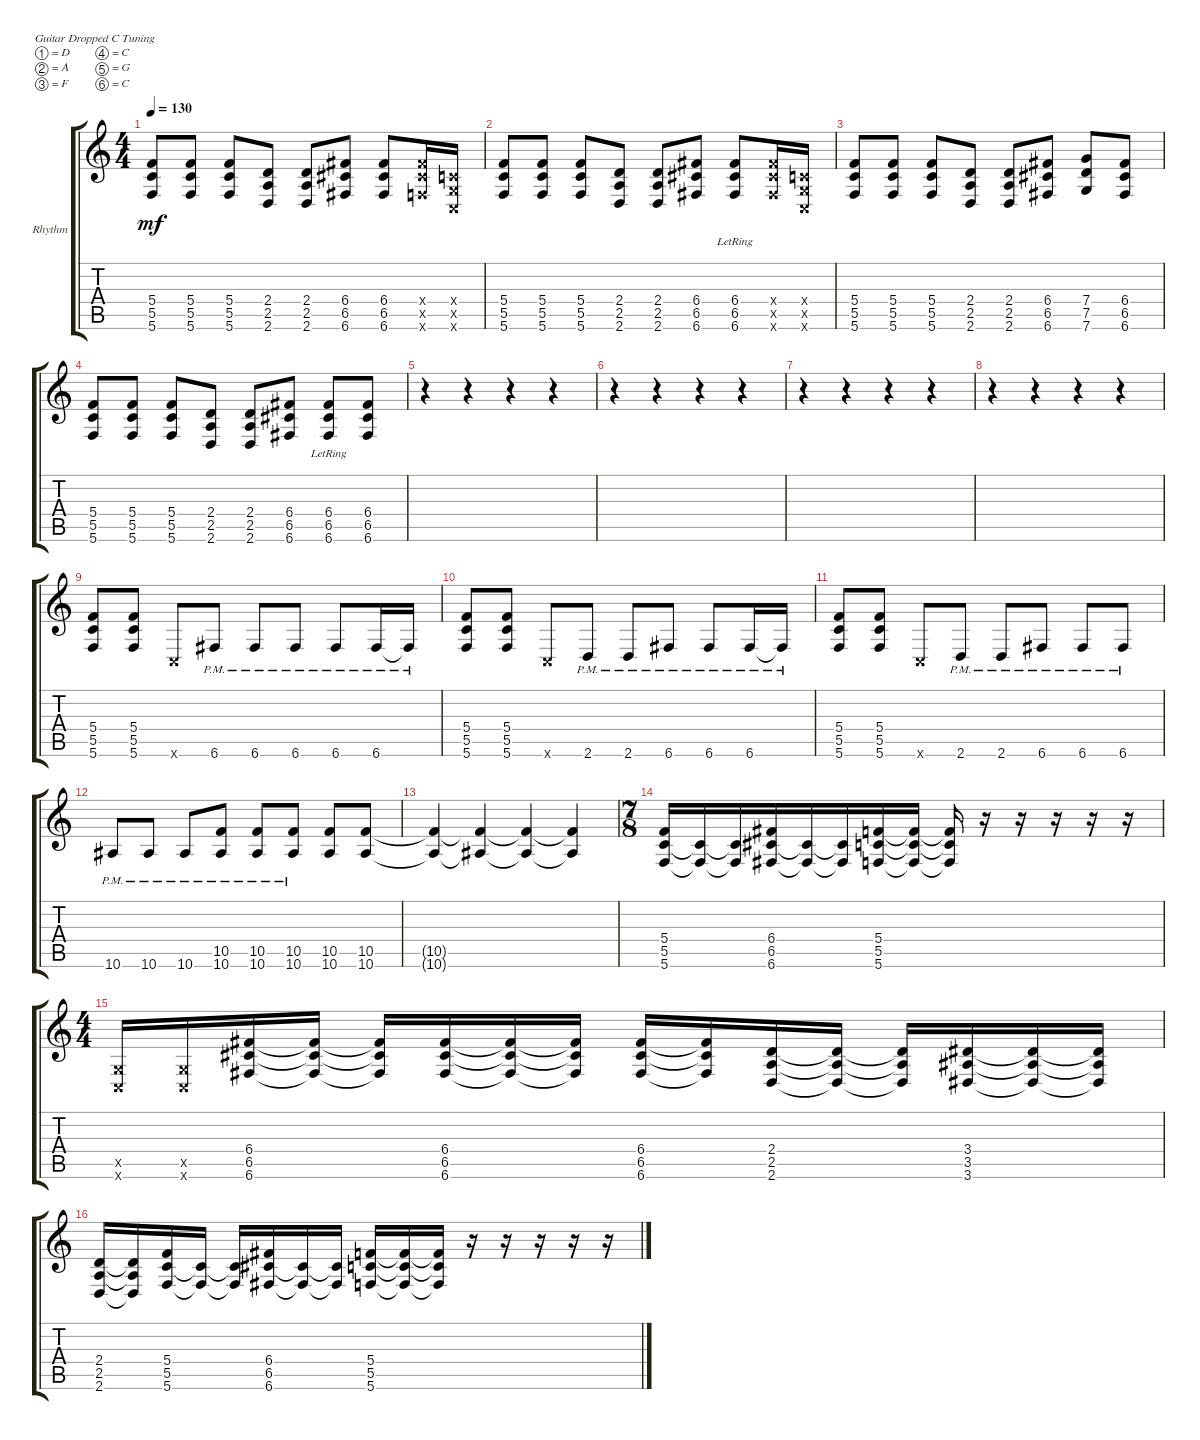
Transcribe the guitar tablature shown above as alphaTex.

\defaultSystemsLayout 4
\bracketExtendMode groupsimilarinstruments
\firstSystemTrackNameOrientation horizontal
\otherSystemsTrackNameOrientation horizontal
\track ("Rhythm Guitar" "Rhythm") {instrument distortionguitar}
\staff {score tabs}
\tuning (D4 A3 F3 C3 G2 C2)
\ts (4 4)
\tempo 130
\clef g2
\ks c
(5.6 5.5 5.4).8{dy mf} (5.6 5.5 5.4).8 (5.5 5.6 5.4).8 (2.6 2.5 2.4).8 (2.5 2.6 2.4).8 (6.6 6.5 6.4).8 (6.5 6.6 6.4).8 (5.6{x} 6.5{x} 6.4{x}).16 (0.4{x} 0.5{x} 0.6{x}).16 |
(5.6 5.5 5.4).8 (5.6 5.5 5.4).8 (5.5 5.6 5.4).8 (2.6 2.5 2.4).8 (2.5 2.6 2.4).8 (6.6 6.5 6.4).8 (6.5{lr} 6.6{lr} 6.4{lr}).8 (6.4{x} 6.5{x} 6.6{x}).16 (0.4{x} 0.5{x} 0.6{x}).16 |
(5.6 5.5 5.4).8 (5.6 5.5 5.4).8 (5.5 5.6 5.4).8 (2.6 2.5 2.4).8 (2.5 2.6 2.4).8 (6.6 6.5 6.4).8 (7.5 7.6 7.4).8 (6.4 6.5 6.6).8 |
(5.6 5.5 5.4).8 (5.4 5.5 5.6).8 (5.6 5.5 5.4).8 (2.6 2.5 2.4).8 (2.4 2.5 2.6).8 (6.6 6.5 6.4).8 (6.4{lr} 6.5{lr} 6.6{lr}).8 (6.6 6.5 6.4).8 |
r.4 r.4 r.4 r.4 |
r.4 r.4 r.4 r.4 |
r.4 r.4 r.4 r.4 |
r.4 r.4 r.4 r.4 |
(5.6 5.5 5.4).8 (5.6 5.5 5.4).8 0.6{x}.8 6.6{pm}.8 6.6{pm}.8 6.6{pm}.8 6.6{pm}.8 6.6{pm}.16 6.6{pm t}.16 |
(5.6 5.5 5.4).8 (5.6 5.5 5.4).8 0.6{x}.8 2.6{pm}.8 2.6{pm}.8 6.6{pm}.8 6.6{pm}.8 6.6{pm}.16 6.6{pm t}.16 |
(5.6 5.5 5.4).8 (5.6 5.5 5.4).8 0.6{x}.8 2.6{pm}.8 2.6{pm}.8 6.6{pm}.8 6.6{pm}.8 6.6{pm}.8 |
10.6{pm}.8 10.6{pm}.8 10.6{pm}.8 (10.6{pm} 10.5{pm}).8 (10.6{pm} 10.5{pm}).8 (10.6{pm} 10.5{pm}).8 (10.6 10.5).8 (10.6 10.5).8 |
(10.6{t} 10.5{t}).4 (10.6{t} 10.5{t}).4 (10.6{t} 10.5{t}).4 (10.6{t} 10.5{t}).4 |
\ts (7 8)
(5.6 5.5 5.4).16 (5.6{t} 5.5{t}).16 (5.5{t} 5.6{t}).16 (6.6 6.4 6.5).16 (6.6{t} 6.5{t}).16 (6.5{t} 6.6{t}).16 (5.6 5.5 5.4).16 (5.6{t} 5.5{t} 5.4{t}).16 (5.4{t} 5.5{t} 5.6{t}).16 r.16 r.16 r.16 r.16 r.16 |
\ts (4 4)
(0.6{x} 0.5{x}).16 (0.5{x} 0.6{x}).16 (6.6 6.5 6.4).16 (6.6{t} 6.5{t} 6.4{t}).16 (6.4{t} 6.5{t} 6.6{t}).16 (6.4 6.5 6.6).16 (6.6{t} 6.5{t} 6.4{t}).16 (6.4{t} 6.5{t} 6.6{t}).16 (6.6 6.5 6.4).16 (6.4{t} 6.5{t} 6.6{t}).16 (2.4 2.5 2.6).16 (2.6{t} 2.5{t} 2.4{t}).16 (2.4{t} 2.5{t} 2.6{t}).16 (3.6 3.5 3.4).16 (3.6{t} 3.5{t} 3.4{t}).16 (3.6{t} 3.5{t} 3.4{t}).16 |
(2.6 2.5 2.4).16 (2.6{t} 2.5{t} 2.4{t}).16 (5.6 5.5 5.4).16 (5.6{t} 5.5{t}).16 (5.5{t} 5.6{t}).16 (6.6 6.4 6.5).16 (6.6{t} 6.5{t}).16 (6.5{t} 6.6{t}).16 (5.6 5.5 5.4).16 (5.6{t} 5.5{t} 5.4{t}).16 (5.4{t} 5.5{t} 5.6{t}).16 r.16 r.16 r.16 r.16 r.16
